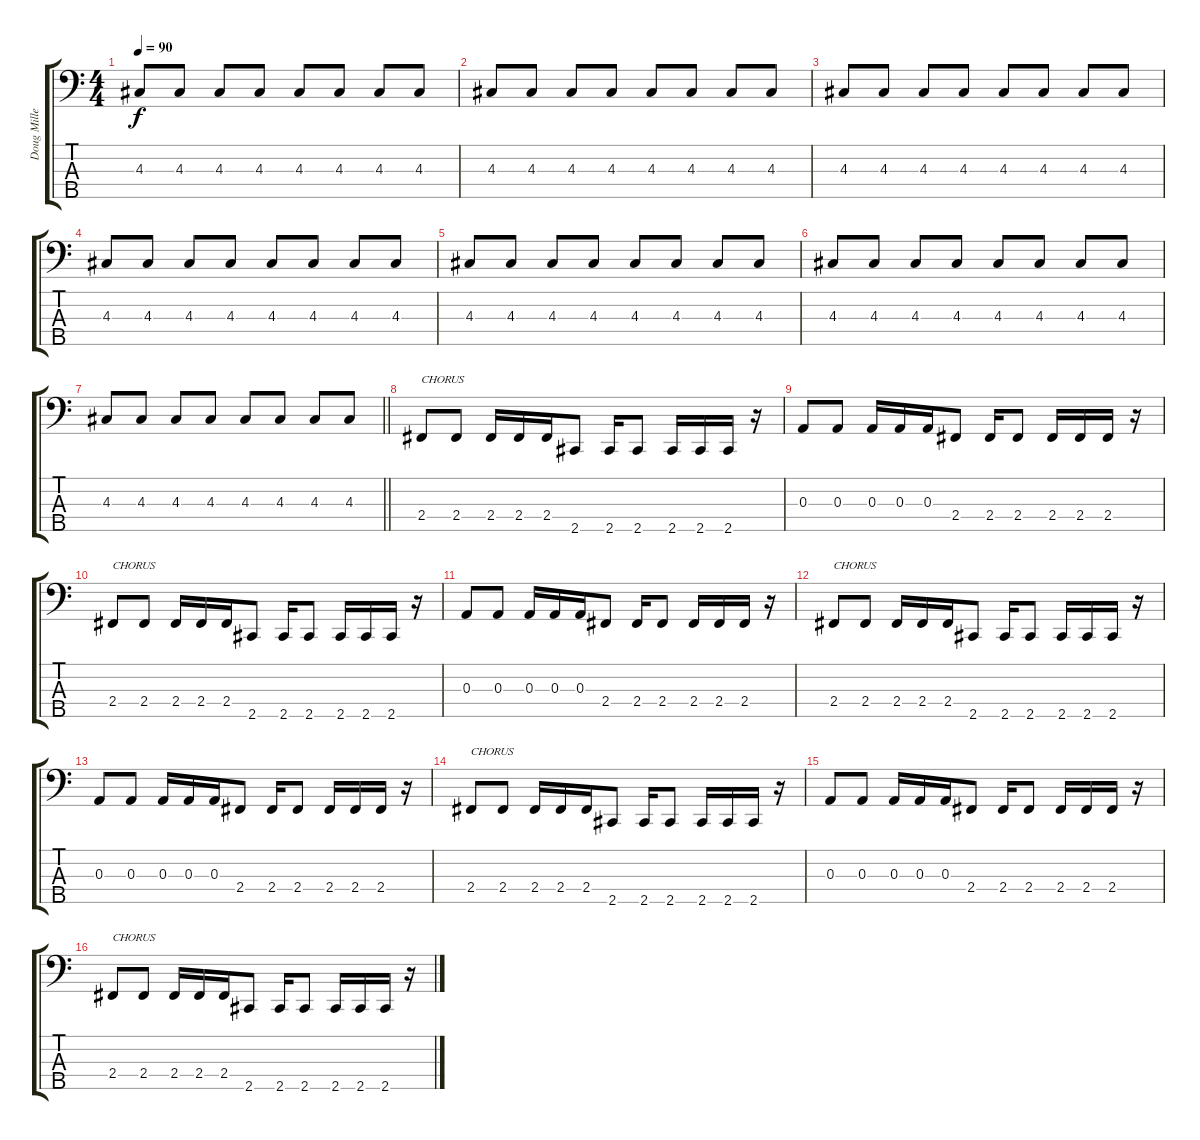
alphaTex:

\track ("Doug Miller" "Doug Mille") {instrument electricbassfinger}
\staff {score tabs}
\tuning (G2 D2 A1 E1 B0) {hide}
\ts (4 4)
\tempo 90
\clef f4
\ks c
4.3.8{dy f} 4.3.8 4.3.8 4.3.8 4.3.8 4.3.8 4.3.8 4.3.8 |
4.3.8 4.3.8 4.3.8 4.3.8 4.3.8 4.3.8 4.3.8 4.3.8 |
4.3.8 4.3.8 4.3.8 4.3.8 4.3.8 4.3.8 4.3.8 4.3.8 |
4.3.8 4.3.8 4.3.8 4.3.8 4.3.8 4.3.8 4.3.8 4.3.8 |
4.3.8 4.3.8 4.3.8 4.3.8 4.3.8 4.3.8 4.3.8 4.3.8 |
4.3.8 4.3.8 4.3.8 4.3.8 4.3.8 4.3.8 4.3.8 4.3.8 |
\barLineRight lightlight
4.3.8 4.3.8 4.3.8 4.3.8 4.3.8 4.3.8 4.3.8 4.3.8 |
2.4.8{txt "CHORUS"} 2.4.8 2.4.16 2.4.16 2.4.16 2.5.8 2.5.16 2.5.8 2.5.16 2.5.16 2.5.16 r.16 |
0.3.8 0.3.8 0.3.16 0.3.16 0.3.16 2.4.8 2.4.16 2.4.8 2.4.16 2.4.16 2.4.16 r.16 |
2.4.8{txt "CHORUS"} 2.4.8 2.4.16 2.4.16 2.4.16 2.5.8 2.5.16 2.5.8 2.5.16 2.5.16 2.5.16 r.16 |
0.3.8 0.3.8 0.3.16 0.3.16 0.3.16 2.4.8 2.4.16 2.4.8 2.4.16 2.4.16 2.4.16 r.16 |
2.4.8{txt "CHORUS"} 2.4.8 2.4.16 2.4.16 2.4.16 2.5.8 2.5.16 2.5.8 2.5.16 2.5.16 2.5.16 r.16 |
0.3.8 0.3.8 0.3.16 0.3.16 0.3.16 2.4.8 2.4.16 2.4.8 2.4.16 2.4.16 2.4.16 r.16 |
2.4.8{txt "CHORUS"} 2.4.8 2.4.16 2.4.16 2.4.16 2.5.8 2.5.16 2.5.8 2.5.16 2.5.16 2.5.16 r.16 |
0.3.8 0.3.8 0.3.16 0.3.16 0.3.16 2.4.8 2.4.16 2.4.8 2.4.16 2.4.16 2.4.16 r.16 |
2.4.8{txt "CHORUS"} 2.4.8 2.4.16 2.4.16 2.4.16 2.5.8 2.5.16 2.5.8 2.5.16 2.5.16 2.5.16 r.16
